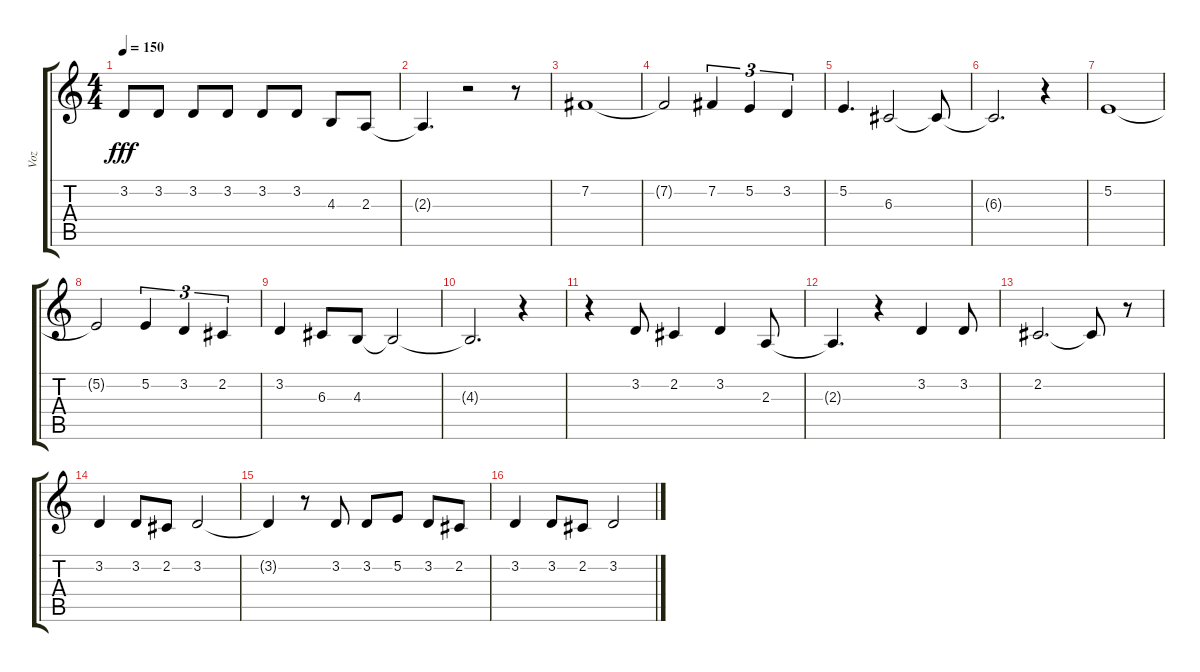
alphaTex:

\track ("Voz" "Voz") {instrument oboe}
\staff {score tabs}
\tuning (E4 B3 G3 D3 A2 E2) {hide}
\ts (4 4)
\tempo 150
\clef g2
\ks c
3.2.8{dy fff} 3.2.8 3.2.8 3.2.8 3.2.8 3.2.8 4.3.8 2.3.8 |
2.3{t}.4{d} r.2 r.8 |
7.2.1 |
7.2{t}.2 7.2.4{tu (3 2)} 5.2.4{tu (3 2)} 3.2.4{tu (3 2)} |
5.2.4{d} 6.3.2 6.3{t}.8 |
6.3{t}.2{d} r.4 |
5.2.1 |
5.2{t}.2 5.2.4{tu (3 2)} 3.2.4{tu (3 2)} 2.2.4{tu (3 2)} |
3.2.4 6.3.8 4.3.8 4.3{t}.2 |
4.3{t}.2{d} r.4 |
r.4 3.2.8 2.2.4 3.2.4 2.3.8 |
2.3{t}.4{d} r.4 3.2.4 3.2.8 |
2.2.2{d} 2.2{t}.8 r.8 |
3.2.4 3.2.8 2.2.8 3.2.2 |
3.2{t}.4 r.8 3.2.8 3.2.8 5.2.8 3.2.8 2.2.8 |
3.2.4 3.2.8 2.2.8 3.2.2
